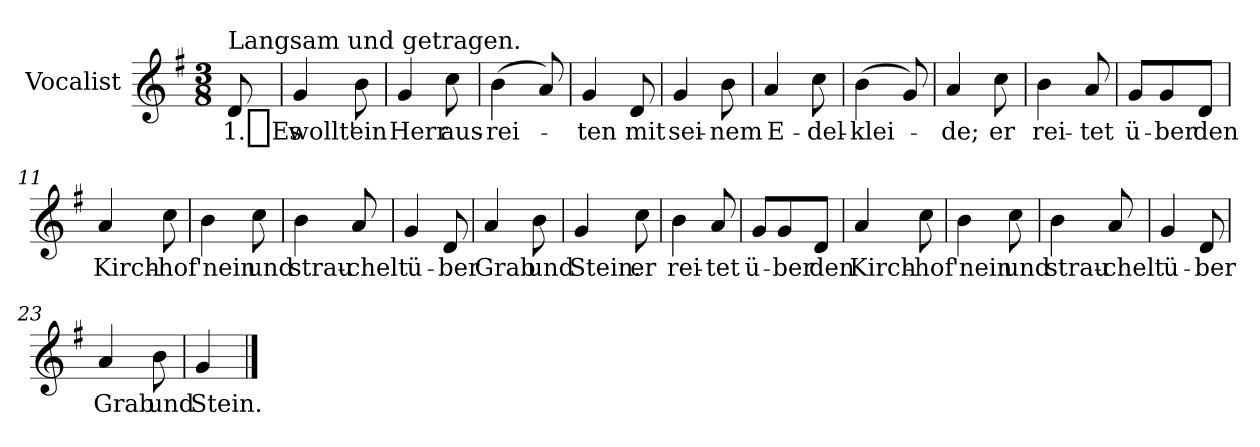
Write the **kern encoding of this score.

**kern	**text
*part1	*part1
*staff1	*staff1
*I"Vocalist	*
*k[f#]	*
*G:	*
*M3/8	*
=	=
!LO:TX:a:t=Langsam und getragen.	!
8d	1._Es
=1	=1
4g	wollt'
8b	ein
=2	=2
4g	Herr
8cc	aus-
=3	=3
(4b	-rei-
8a)	.
=4	=4
4g	-ten
8d	mit
=5	=5
4g	sei-
8b	-nem
=6	=6
4a	E-
8cc	-del-
=7	=7
(4b	-klei-
8g)	.
=8	=8
4a	-de;
8cc	er
=9	=9
4b	rei-
8a	-tet
=10	=10
8gL	ü-
8g	-ber
8dJ	den
=11	=11
4a	Kirch-
8cc	-hof
=12	=12
4b	'nein
8cc	und
=13	=13
4b	strau-
8a	-chelt
=14	=14
4g	ü-
8d	-ber
=15	=15
4a	Grab
8b	und
=16	=16
4g	Stein.
8cc	er
=17	=17
4b	rei-
8a	-tet
=18	=18
8gL	ü-
8g	-ber
8dJ	den
=19	=19
4a	Kirch-
8cc	-hof
=20	=20
4b	'nein
8cc	und
=21	=21
4b	strau-
8a	-chelt
=22	=22
4g	ü-
8d	-ber
=23	=23
4a	Grab
8b	und
=24	=24
4g	Stein.
==	==
*-	*-
